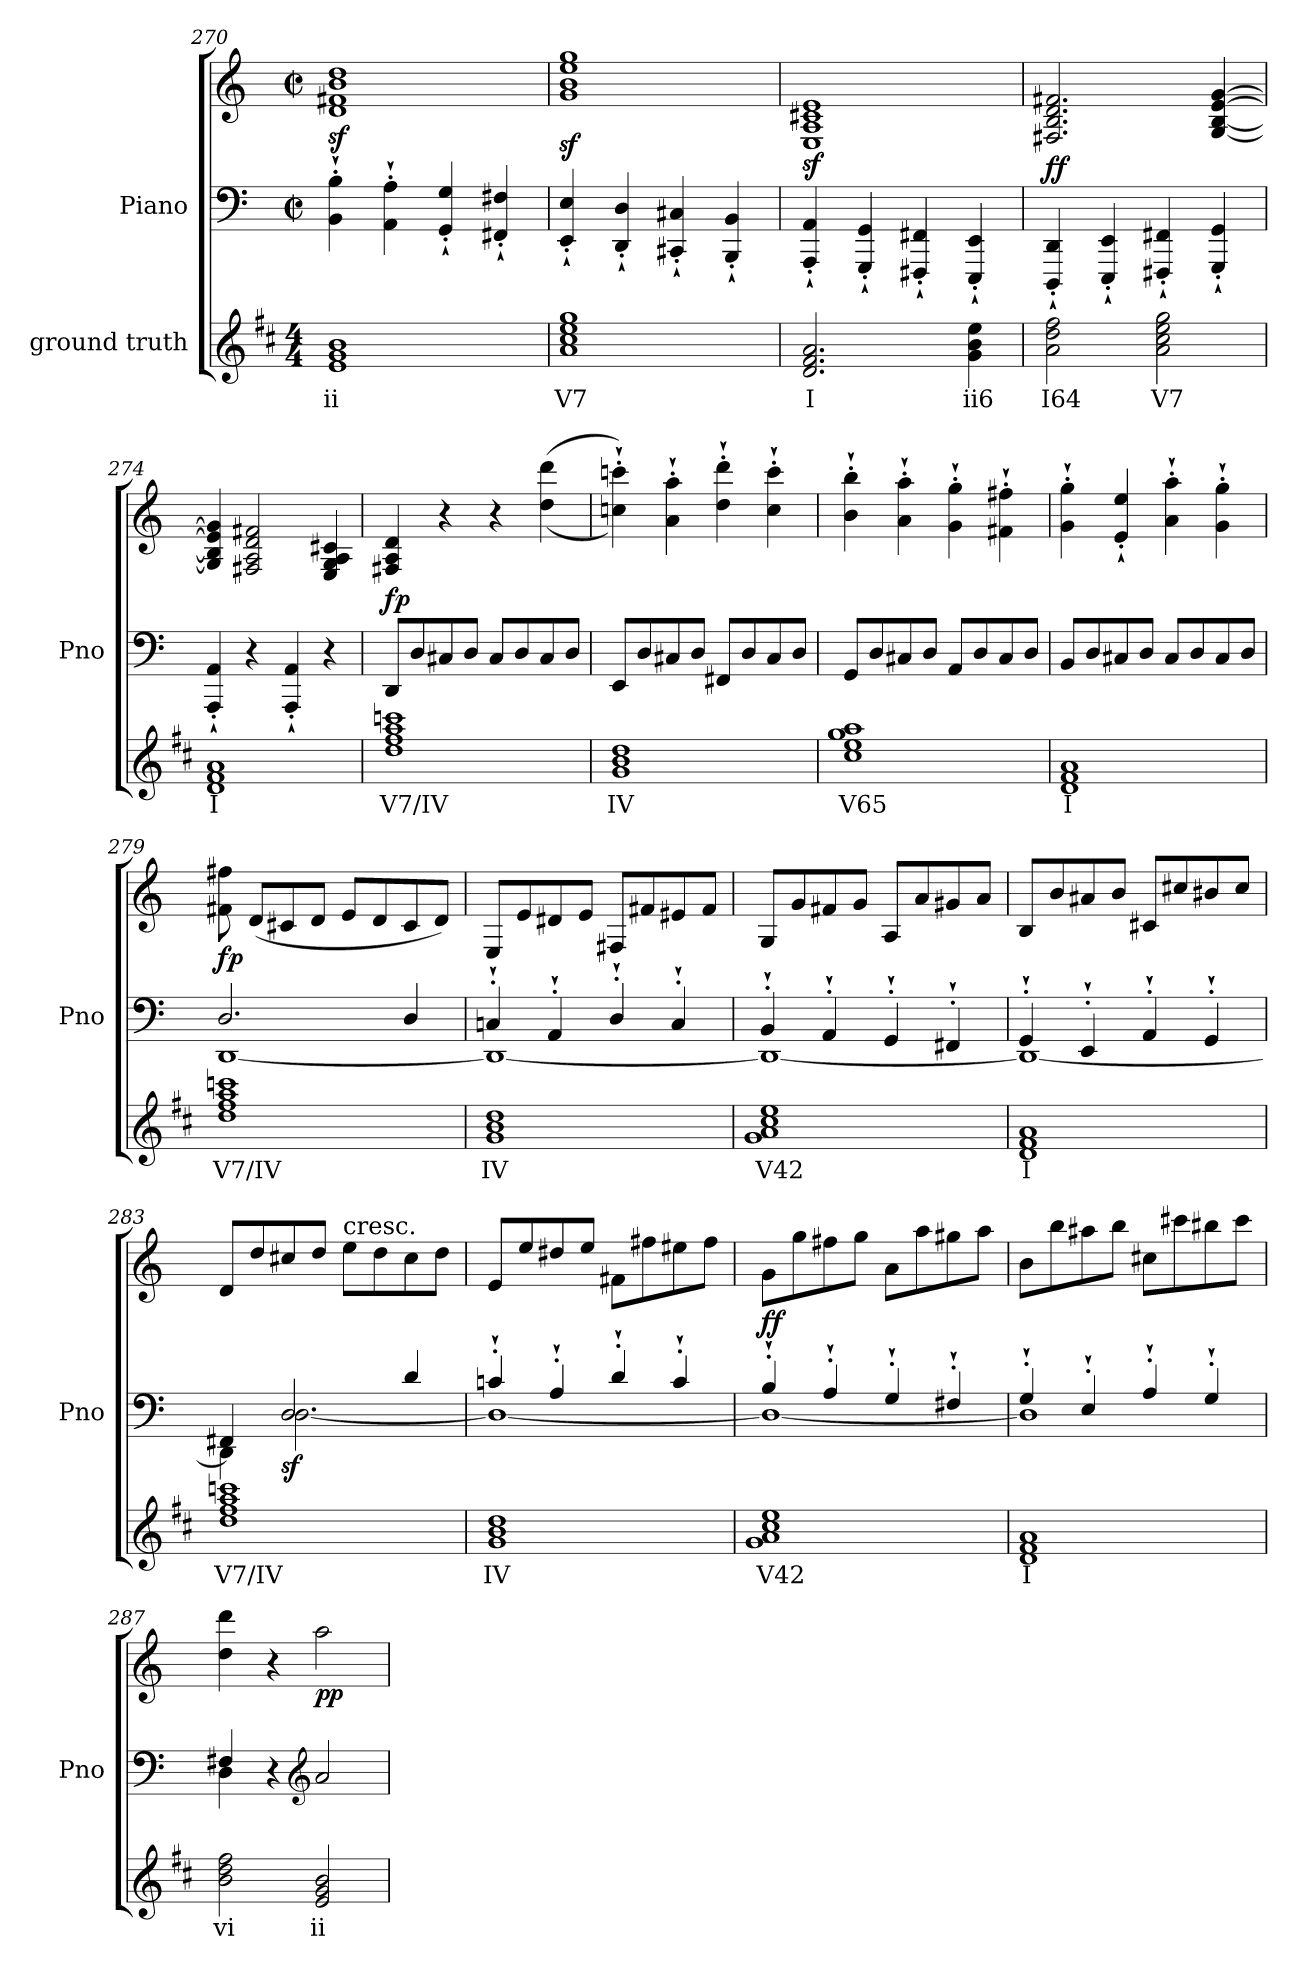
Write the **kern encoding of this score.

**kern	**text	**kern	**kern	**dynam
*part2	*part2	*part1	*part1	*part1
*staff3	*staff3	*staff2	*staff1	*staff1/2
*I"ground truth	*	*I"Piano	*	*
*	*	*I'Pno	*	*
*	*	*clefF4	*clefG2	*
*k[f#c#]	*	*k[]	*k[]	*
*D:	*	*C:	*C:	*
*M4/4	*	*M2/2	*M2/2	*
*	*	*met(c|)	*met(c|)	*
=270	=270	=270	=270	=270
1e 1g 1b	ii	4BB\'` 4B\'`	1dz< 1f#z< 1bz< 1ddz<	.
.	.	4AA\'` 4A\'`	.	.
.	.	4GG/'` 4G/'`	.	.
.	.	4FF#/'` 4F#/'`	.	.
=271	=271	=271	=271	=271
1a 1cc# 1ee 1gg	V7	4EE/'` 4E/'`	1gz< 1bz< 1eez< 1ggz<	.
.	.	4DD/'` 4D/'`	.	.
.	.	4CC#/'` 4C#/'`	.	.
.	.	4BBB/'` 4BB/'`	.	.
=272	=272	=272	=272	=272
2.d 2.f# 2.a	I	4AAA/'` 4AA/'`	1Ez< 1Az< 1c#z< 1ez<	.
.	.	4GGG/'` 4GG/'`	.	.
.	.	4FFF#/'` 4FF#/'`	.	.
4g 4b 4ee	ii6	4EEE/'` 4EE/'`	.	.
=273	=273	=273	=273	=273
!	!	!	!	!LO:DY:b
2a 2dd 2ff#	I64	4DDD/'` 4DD/'`	2.F#/ 2.B/ 2.d/ 2.f#/	ff
.	.	4EEE/'` 4EE/'`	.	.
2a 2cc# 2ee 2gg	V7	4FFF#/'` 4FF#/'`	.	.
.	.	4GGG/'` 4GG/'`	[4G/ [4B/ [4e/ [4g/	.
=274	=274	=274	=274	=274
1d 1f# 1a	I	4AAA/'` 4AA/'`	4G/] 4B/] 4e/] 4g/]	.
.	.	4r	2F#/ 2A/ 2d/ 2f#/	.
.	.	4AAA/'` 4AA/'`	.	.
.	.	4r	4E/ 4G/ 4A/ 4c#/	.
!!LO:LB:g=z
=275	=275	=275	=275	=275
!	!	!	!	!LO:DY:b
1dd 1ff# 1aa 1cccn	V7/IV	8DD/L	4F#/ 4A/ 4d/	fp
.	.	8D/	.	.
.	.	8C#/	4r	.
.	.	8D/J	.	.
.	.	8C#/L	4r	.
.	.	8D/	.	.
.	.	8C#/	(>(>4dd\ 4ddd\	.
.	.	8D/J	.	.
=276	=276	=276	=276	=276
1g 1b 1dd	IV	8EE/L	4ccn\'` 4cccn\'`))	.
.	.	8D/	.	.
.	.	8C#/	4a\'` 4aa\'`	.
.	.	8D/J	.	.
.	.	8FF#/L	4dd\'` 4ddd\'`	.
.	.	8D/	.	.
.	.	8C#/	4cc\'` 4ccc\'`	.
.	.	8D/J	.	.
=277	=277	=277	=277	=277
1cc# 1ee 1gg 1aa	V65	8GG/L	4b\'` 4bb\'`	.
.	.	8D/	.	.
.	.	8C#/	4a\'` 4aa\'`	.
.	.	8D/J	.	.
.	.	8AA/L	4g\'` 4gg\'`	.
.	.	8D/	.	.
.	.	8C#/	4f#\'` 4ff#\'`	.
.	.	8D/J	.	.
=278	=278	=278	=278	=278
1d 1f# 1a	I	8BB/L	4g\'` 4gg\'`	.
.	.	8D/	.	.
.	.	8C#/	4e/'` 4ee/'`	.
.	.	8D/J	.	.
.	.	8C#/L	4a\'` 4aa\'`	.
.	.	8D/	.	.
.	.	8C#/	4g\'` 4gg\'`	.
.	.	8D/J	.	.
=279	=279	=279	=279	=279
*	*	*^	*	*
!	!	!	!	!	!LO:DY:b
1dd 1ff# 1aa 1cccn	V7/IV	2.D/	[1DD	8f#\ 8ff#\	fp
.	.	.	.	(<8d/L	.
.	.	.	.	8c#/	.
.	.	.	.	8d/J	.
.	.	.	.	8e/L	.
.	.	.	.	8d/	.
.	.	4D/	.	8c#/	.
.	.	.	.	8d/J)	.
!!LO:LB:g=z
=280	=280	=280	=280	=280	=280
1g 1b 1dd	IV	4Cn'`/	1DD_	8E/L	.
.	.	.	.	8e/	.
.	.	4AA'`/	.	8d#X/	.
.	.	.	.	8e/J	.
.	.	4D'`/	.	8F#/L	.
.	.	.	.	8f#/	.
.	.	4C'`/	.	8e#X/	.
.	.	.	.	8f#/J	.
=281	=281	=281	=281	=281	=281
1g 1a 1cc# 1ee	V42	4BB'`/	1DD_	8G/L	.
.	.	.	.	8g/	.
.	.	4AA'`/	.	8f#/	.
.	.	.	.	8g/J	.
.	.	4GG'`/	.	8A/L	.
.	.	.	.	8a/	.
.	.	4FF#'`/	.	8g#X/	.
.	.	.	.	8a/J	.
=282	=282	=282	=282	=282	=282
1d 1f# 1a	I	4GG'`/	1DD_	8B/L	.
.	.	.	.	8b/	.
.	.	4EE'`/	.	8a#X/	.
.	.	.	.	8b/J	.
.	.	4AA'`/	.	8c#/L	.
.	.	.	.	8cc#/	.
.	.	4GG'`/	.	8b#X/	.
.	.	.	.	8cc#/J	.
=283	=283	=283	=283	=283	=283
1dd 1ff# 1aa 1cccn	V7/IV	4FF#/	4DD\]	8d/L	.
.	.	.	.	8dd/	.
!	!	!	!	!	!LO:DY:b=2
.	.	2D/	[2.D\	8cc#/	sf
.	.	.	.	8dd/J	.
!	!	!	!	!LO:TX:a:t=cresc.	!
.	.	.	.	8ee\L	.
.	.	.	.	8dd\	.
.	.	4d/	.	8cc#\	.
.	.	.	.	8dd\J	.
!!LO:LB:g=z
=284	=284	=284	=284	=284	=284
1g 1b 1dd	IV	4cn'`/	1D_	8e/L	.
.	.	.	.	8ee/	.
.	.	4A'`/	.	8dd#X/	.
.	.	.	.	8ee/J	.
.	.	4d'`/	.	8f#\L	.
.	.	.	.	8ff#\	.
.	.	4c'`/	.	8ee#X\	.
.	.	.	.	8ff#\J	.
=285	=285	=285	=285	=285	=285
!	!	!	!	!	!LO:DY:b
1g 1a 1cc# 1ee	V42	4B'`/	1D_	8g\L	ff
.	.	.	.	8gg\	.
.	.	4A'`/	.	8ff#\	.
.	.	.	.	8gg\J	.
.	.	4G'`/	.	8a\L	.
.	.	.	.	8aa\	.
.	.	4F#'`/	.	8gg#X\	.
.	.	.	.	8aa\J	.
=286	=286	=286	=286	=286	=286
1d 1f# 1a	I	4G'`/	1D]	8b\L	.
.	.	.	.	8bb\	.
.	.	4E'`/	.	8aa#X\	.
.	.	.	.	8bb\J	.
.	.	4A'`/	.	8cc#\L	.
.	.	.	.	8ccc#\	.
.	.	4G'`/	.	8bb#X\	.
.	.	.	.	8ccc#\J	.
=287	=287	=287	=287	=287	=287
*	*	*	*	*^	*
2b 2dd 2ff#	vi	4F#/	4D\	4dd\ 4ddd\	4ryy	.
.	.	4r	2.ryy	4r	2.ryy	.
*	*	*clefG2	*	*	*	*
!	!	!	!	!	!	!LO:DY:b
2e 2g 2b	ii	2a/	.	2aa\	.	pp
*	*	*v	*v	*	*	*
*	*	*	*v	*v	*
=	=	=	=	=
*-	*-	*-	*-	*-
